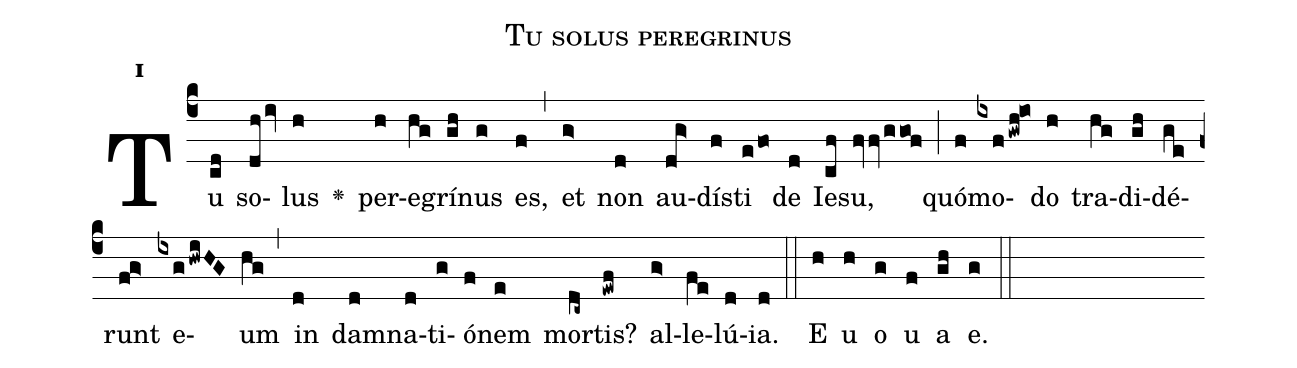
name:Tu solus peregrinus;
office-part:Antiphona;
mode:1;
%%
initial-style: 1;
name: Tu solus peregrinus
book: Antiphonae & Responsoria/Tomus II, p. 178;
occasion: Hebdomada III Paschae Dominica;
office-part: Laudes Ant E;
user-notes: ;
commentary: ;
annotation: 1g;
centering-scheme: english;
fontsize: 12;
font: OFLSortsMillGoudy;
height: 11;
width: 4.5;
%%
(c4)Tu(cd) so(dhiv)lus(h) <v>\greheightstar</v>() per(h)e(hg)grí(gh)nus(g) es,(f) (,) et(g>) non(d) au(dg>)dí(f)sti(efo) de(d) Ie(cf)su,(fvvggof) (;) quó(f)mo(ixfgwh!io)do(h) tra(hg)di(gh)dé(ge)runt(fg>) e(ixghwiHG)um(hg) (,) in(d) dam(d)na(d)ti(g)ó(f)nem(e) mor(dc~)tis?(ewf) al(g>)le(fe)lú(d)ia.(d) (::)
E(h) u(h) o(g) u(f) a(gh) e.(g) (::)
